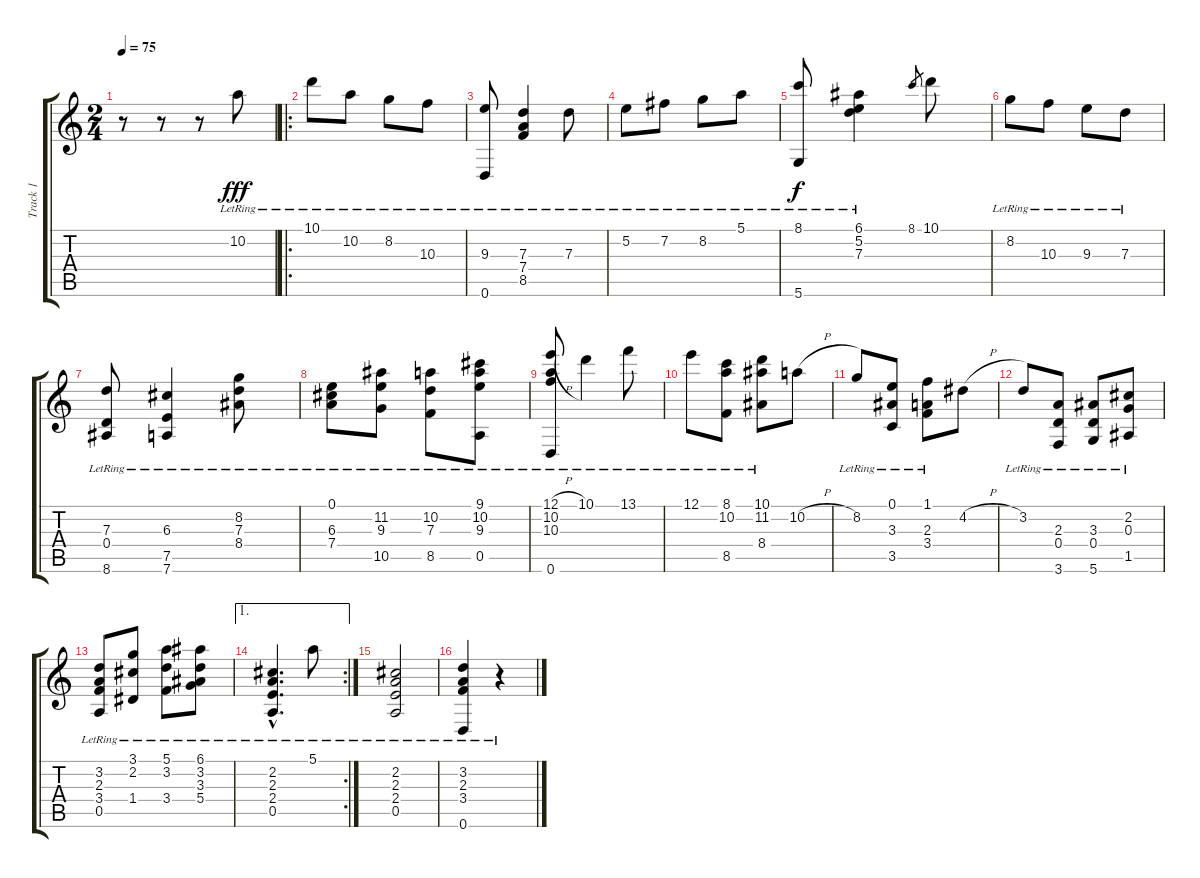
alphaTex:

\track ("Track 1" "Track 1") {instrument acousticguitarnylon}
\staff {score tabs}
\tuning (E4 B3 G3 D3 A2 D2) {hide}
\ts (2 4)
\tempo 75
\clef g2
\ks c
r.8{dy fff instrument acousticguitarnylon} r.8 r.8 10.2{lr}.8 |
\ro
10.1{lr}.8 10.2{lr}.8 8.2{lr}.8 10.3{lr}.8 |
(9.3{lr} 0.6{lr}).8 (7.3{lr} 7.4{lr} 8.5{lr}).4 7.3{lr}.8 |
5.2{lr}.8 7.2{lr}.8 8.2{lr}.8 5.1{lr}.8 |
(8.1{lr} 5.6{lr}).8{dy f} (6.1{lr} 5.2{lr} 7.3{lr}).4 8.1.8{gr} 10.1.8 |
8.2{lr}.8 10.3{lr}.8 9.3{lr}.8 7.3{lr}.8 |
(7.3{lr} 0.4{lr} 8.6{lr}).8 (6.3{lr} 7.5{lr} 7.6{lr}).4 (8.2{lr} 7.3{lr} 8.4{lr}).8 |
(0.1{lr} 6.3{lr} 7.4{lr}).8 (11.2{lr} 9.3{lr} 10.5{lr}).8 (10.2{lr} 7.3{lr} 8.5{lr}).8 (9.1{lr} 10.2{lr} 9.3{lr} 0.5{lr}).8 |
(12.1{h} 10.2{lr} 10.3{lr} 0.6{lr}).8 10.1{lr}.4 13.1{lr}.8 |
12.1{lr}.8 (8.1{lr} 10.2{lr} 8.5{lr}).8 (10.1{lr} 11.2{lr} 8.4{lr}).8 10.2{h}.8 |
8.2{lr}.8 (0.1{lr} 3.3{lr} 3.5{lr}).8 (1.1{lr} 2.3{lr} 3.4{lr}).8 4.2{h}.8 |
3.2{lr}.8 (2.3{lr} 0.4{lr} 3.6{lr}).8 (3.3{lr} 0.4{lr} 5.6{lr}).8 (2.2{lr} 0.3{lr} 1.5{lr}).8 |
(3.2{lr} 2.3{lr} 3.4{lr} 0.5{lr}).8 (3.1{lr} 2.2{lr} 1.4{lr}).8 (5.1{lr} 3.2{lr} 3.4{lr}).8 (6.1{lr} 3.2{lr} 3.3{lr} 5.4{lr}).8 |
\ae 1
\rc 2
(2.2{hac lr} 2.3{hac lr} 2.4{hac lr} 0.5{hac lr}).4{d} 5.1{lr}.8 |
(2.2{lr} 2.3{lr} 2.4{lr} 0.5{lr}).2 |
(3.2{lr} 2.3{lr} 3.4{lr} 0.6{lr}).4 r.4
